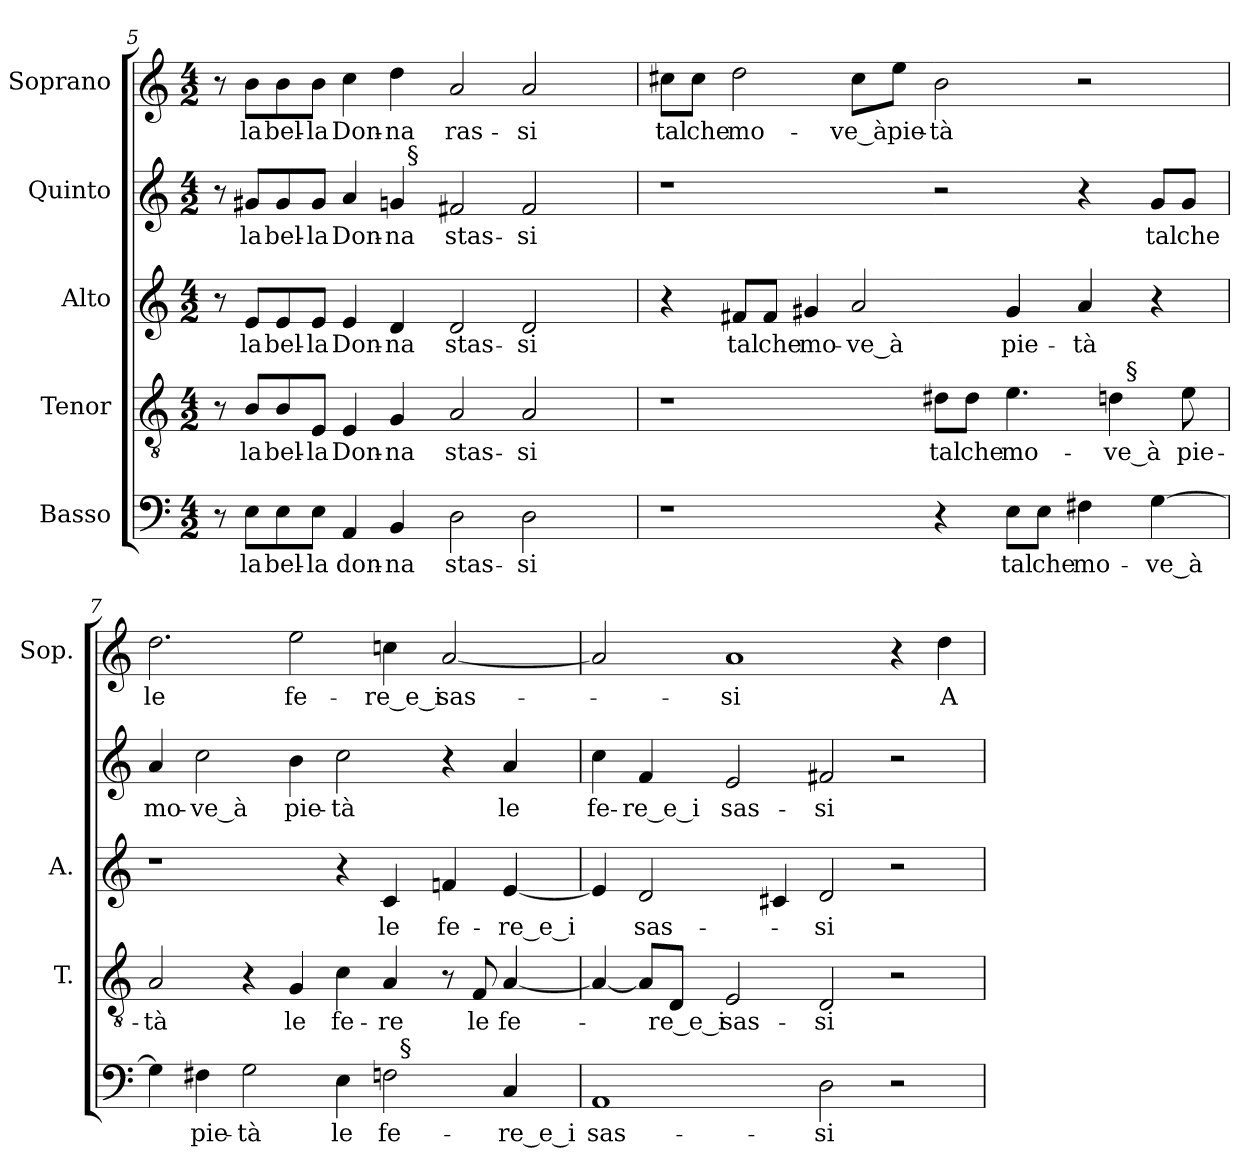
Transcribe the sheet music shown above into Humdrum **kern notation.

**kern	**text	**kern	**text	**kern	**text	**kern	**text	**kern	**text
*part5	*part5	*part4	*part4	*part3	*part3	*part2	*part2	*part1	*part1
*staff5	*staff5	*staff4	*staff4	*staff3	*staff3	*staff2	*staff2	*staff1	*staff1
*I"Basso	*	*I"Tenor	*	*I"Alto	*	*I"Quinto	*	*I"Soprano	*
*	*	*I'T.	*	*I'A.	*	*	*	*I'Sop.	*
*clefF4	*	*clefGv2	*	*clefG2	*	*clefG2	*	*clefG2	*
*	*	*ITrd7c12	*	*	*	*	*	*	*
*k[]	*	*k[]	*	*k[]	*	*k[]	*	*k[]	*
*C:	*	*C:	*	*C:	*	*C:	*	*C:	*
*M4/2	*	*M4/2	*	*M4/2	*	*M4/2	*	*M4/2	*
=5	=5	=5	=5	=5	=5	=5	=5	=5	=5
*	*	*	*	*	*	*^	*	*	*
8r	.	8r	.	8r	.	8r	2ryy	.	8r	.
!	!LO:LY:b:color=#000000	!	!	!	!	!	!	!	!	!
!	!	!	!LO:LY:b:color=#000000	!	!	!	!	!	!	!
!	!	!	!	!	!LO:LY:b:color=#000000	!	!	!	!	!
!	!	!	!	!	!	!	!	!LO:LY:b:color=#000000	!	!
!	!	!	!	!	!	!	!	!	!	!LO:LY:b:color=#000000
8Ei\L	la	8BBi/L	la	8ei/L	la	8g#Xi/L	.	la	8bi\L	la
!	!LO:LY:b:color=#000000	!	!	!	!	!	!	!	!	!
!	!	!	!LO:LY:b:color=#000000	!	!	!	!	!	!	!
!	!	!	!	!	!LO:LY:b:color=#000000	!	!	!	!	!
!	!	!	!	!	!	!	!	!LO:LY:b:color=#000000	!	!
!	!	!	!	!	!	!	!	!	!	!LO:LY:b:color=#000000
8Ei\	bel-	8BBi/	bel-	8ei/	bel-	8g#i/	.	bel-	8bi\	bel-
!	!LO:LY:b:color=#000000	!	!	!	!	!	!	!	!	!
!	!	!	!LO:LY:b:color=#000000	!	!	!	!	!	!	!
!	!	!	!	!	!LO:LY:b:color=#000000	!	!	!	!	!
!	!	!	!	!	!	!	!	!LO:LY:b:color=#000000	!	!
!	!	!	!	!	!	!	!	!	!	!LO:LY:b:color=#000000
8Ei\J	-la	8EEi/J	-la	8ei/J	-la	8g#i/J	.	-la	8bi\J	-la
!	!LO:LY:b:color=#000000	!	!	!	!	!	!	!	!	!
!	!	!	!LO:LY:b:color=#000000	!	!	!	!	!	!	!
!	!	!	!	!	!LO:LY:b:color=#000000	!	!	!	!	!
!	!	!	!	!	!	!	!	!LO:LY:b:color=#000000	!	!
!	!	!	!	!	!	!	!	!	!	!LO:LY:b:color=#000000
4AAi/	don-	4EEi/	Don-	4ei/	Don-	4ai/	4ryy	Don-	4cci\	Don-
!	!LO:LY:b:color=#000000	!	!	!	!	!	!	!	!	!
!	!	!	!LO:LY:b:color=#000000	!	!	!	!	!	!	!
!	!	!	!	!	!LO:LY:b:color=#000000	!	!	!	!	!
!	!	!	!	!	!	!	!	!LO:LY:b:color=#000000	!	!
!	!	!	!	!	!	!	!	!	!	!LO:LY:b:color=#000000
4BBi/	-na	4GGi/	-na	4di/	-na	4gi/	32ryy	-na	4ddi\	-na
.	.	.	.	.	.	.	256ryy	.	.	.
!	!	!	!	!	!	!	!LO:TX:a:t=§	!	!	!
.	.	.	.	.	.	.	1ryy	.	.	.
!	!LO:LY:b:color=#000000	!	!	!	!	!	!	!	!	!
!	!	!	!LO:LY:b:color=#000000	!	!	!	!	!	!	!
!	!	!	!	!	!LO:LY:b:color=#000000	!	!	!	!	!
!	!	!	!	!	!	!	!	!LO:LY:b:color=#000000	!	!
!	!	!	!	!	!	!	!	!	!	!LO:LY:b:color=#000000
2Di\	stas-	2AAi/	stas-	2di/	stas-	2f#Xi/	.	stas-	2ai/	ras-
!	!LO:LY:b:color=#000000	!	!	!	!	!	!	!	!	!
!	!	!	!LO:LY:b:color=#000000	!	!	!	!	!	!	!
!	!	!	!	!	!LO:LY:b:color=#000000	!	!	!	!	!
!	!	!	!	!	!	!	!	!LO:LY:b:color=#000000	!	!
!	!	!	!	!	!	!	!	!	!	!LO:LY:b:color=#000000
2Di\	-si	2AAi/	-si	2di/	-si	2f#i/	.	-si	2ai/	-si
.	.	.	.	.	.	.	8ryy	.	.	.
.	.	.	.	.	.	.	16ryy	.	.	.
.	.	.	.	.	.	.	64..ryy	.	.	.
*	*	*	*	*	*	*v	*v	*	*	*
!!LO:LB:g=z
=6	=6	=6	=6	=6	=6	=6	=6	=6	=6
*	*	*	*	*	*	*^	*	*	*
!	!	!	!	!	!	!	!	!	!	!LO:LY:b:color=#000000
*	*	*^	*	*	*	*v	*v	*	*	*
1r	.	1r	1ryy	.	4r	.	1r	.	8cc#Xi\L	tal
!	!	!	!	!	!	!	!	!	!	!LO:LY:b:color=#000000
.	.	.	.	.	.	.	.	.	8cc#i\J	che
!	!	!	!	!	!	!LO:LY:b:color=#000000	!	!	!	!
!	!	!	!	!	!	!	!	!	!	!LO:LY:b:color=#000000
.	.	.	.	.	8f#Xi/L	tal	.	.	2ddi\	mo-
!	!	!	!	!	!	!LO:LY:b:color=#000000	!	!	!	!
.	.	.	.	.	8f#i/J	che	.	.	.	.
!	!	!	!	!	!	!LO:LY:b:color=#000000	!	!	!	!
.	.	.	.	.	4g#Xi/	mo-	.	.	.	.
!	!	!	!	!	!	!LO:LY:b:color=#000000	!	!	!	!
!	!	!	!	!	!	!	!	!	!	!LO:LY:b:color=#000000
.	.	.	.	.	2ai/	-ve_à	.	.	8cc#i\L	-ve_à
!	!	!	!	!	!	!	!	!	!	!LO:LY:b:color=#000000
.	.	.	.	.	.	.	.	.	8eei\J	pie-
!	!	!	!	!LO:LY:b:color=#000000	!	!	!	!	!	!
!	!	!	!	!	!	!	!	!	!	!LO:LY:b:color=#000000
4r	.	8D#Xi\L	2ryy	tal	.	.	2r	.	2bi\	-tà
!	!	!	!	!LO:LY:b:color=#000000	!	!	!	!	!	!
.	.	8D#i\J	.	che	.	.	.	.	.	.
!	!LO:LY:b:color=#000000	!	!	!	!	!	!	!	!	!
!	!	!	!	!LO:LY:b:color=#000000	!	!	!	!	!	!
!	!	!	!	!	!	!LO:LY:b:color=#000000	!	!	!	!
8Ei\L	tal	4.Ei\	.	mo-	4g#i/	pie-	.	.	.	.
!	!LO:LY:b:color=#000000	!	!	!	!	!	!	!	!	!
8Ei\J	che	.	.	.	.	.	.	.	.	.
!	!LO:LY:b:color=#000000	!	!	!	!	!	!	!	!	!
!	!	!	!	!	!	!LO:LY:b:color=#000000	!	!	!	!
4F#Xi\	mo-	.	8ryy	.	4ai/	-tà	4r	.	2r	.
!	!	!	!	!LO:LY:b:color=#000000	!	!	!	!	!	!
.	.	4Di\	32ryy	-ve_à	.	.	.	.	.	.
.	.	.	256ryy	.	.	.	.	.	.	.
!	!	!	!LO:TX:a:t=§	!	!	!	!	!	!	!
.	.	.	4ryy	.	.	.	.	.	.	.
!	!LO:LY:b:color=#000000	!	!	!	!	!	!	!	!	!
!	!	!	!	!	!	!	!	!LO:LY:b:color=#000000	!	!
[>4Gi\	-ve_à	.	.	.	4r	.	8gi/L	tal	.	.
!	!	!	!	!LO:LY:b:color=#000000	!	!	!	!	!	!
!	!	!	!	!	!	!	!	!LO:LY:b:color=#000000	!	!
.	.	8Ei\	.	pie-	.	.	8gi/J	che	.	.
.	.	.	16ryy	.	.	.	.	.	.	.
.	.	.	64..ryy	.	.	.	.	.	.	.
*	*	*v	*v	*	*	*	*	*	*	*
=7	=7	=7	=7	=7	=7	=7	=7	=7	=7
*	*	*^	*	*	*	*	*	*	*
!	!	!	!	!LO:LY:b:color=#000000	!	!	!	!	!	!
*	*	*v	*v	*	*	*	*	*	*	*
*	*	*^	*	*	*	*	*	*	*
!	!	!	!	!	!	!	!	!LO:LY:b:color=#000000	!	!
*	*	*v	*v	*	*	*	*	*	*	*
*	*	*^	*	*	*	*	*	*	*
!	!	!	!	!	!	!	!	!	!	!LO:LY:b:color=#000000
*^	*	*v	*v	*	*	*	*	*	*	*
4Gi\]	1ryy	.	2AAi/	-tà	1r	.	4ai/	mo-	2.ddi\	le
!	!	!LO:LY:b:color=#000000	!	!	!	!	!	!	!	!
!	!	!	!	!	!	!	!	!LO:LY:b:color=#000000	!	!
4F#Xi\	.	pie-	.	.	.	.	2cci\	-ve_à	.	.
!	!	!LO:LY:b:color=#000000	!	!	!	!	!	!	!	!
2Gi\	.	-tà	4r	.	.	.	.	.	.	.
!	!	!	!	!LO:LY:b:color=#000000	!	!	!	!	!	!
!	!	!	!	!	!	!	!	!LO:LY:b:color=#000000	!	!
!	!	!	!	!	!	!	!	!	!	!LO:LY:b:color=#000000
.	.	.	4GGi/	le	.	.	4bi\	pie-	2eei\	fe-
!	!	!LO:LY:b:color=#000000	!	!	!	!	!	!	!	!
!	!	!	!	!LO:LY:b:color=#000000	!	!	!	!	!	!
!	!	!	!	!	!	!	!	!LO:LY:b:color=#000000	!	!
4Ei\	4ryy	le	4Ci\	fe-	4r	.	2cci\	-tà	.	.
!	!	!LO:LY:b:color=#000000	!	!	!	!	!	!	!	!
!	!	!	!	!LO:LY:b:color=#000000	!	!	!	!	!	!
!	!	!	!	!	!	!LO:LY:b:color=#000000	!	!	!	!
!	!	!	!	!	!	!	!	!	!	!LO:LY:b:color=#000000
2Fi\	32ryy	fe-	4AAi/	-re	4ci/	le	.	.	4ccni\	-re_e_i
.	256ryy	.	.	.	.	.	.	.	.	.
!	!LO:TX:a:t=§	!	!	!	!	!	!	!	!	!
.	2ryy	.	.	.	.	.	.	.	.	.
!	!	!	!	!	!	!LO:LY:b:color=#000000	!	!	!	!
!	!	!	!	!	!	!	!	!	!	!LO:LY:b:color=#000000
.	.	.	8r	.	4fni/	fe-	4r	.	[<2ai/	sas-
!	!	!	!	!LO:LY:b:color=#000000	!	!	!	!	!	!
.	.	.	8FFi/	le	.	.	.	.	.	.
!	!	!LO:LY:b:color=#000000	!	!	!	!	!	!	!	!
!	!	!	!	!LO:LY:b:color=#000000	!	!	!	!	!	!
!	!	!	!	!	!	!LO:LY:b:color=#000000	!	!	!	!
!	!	!	!	!	!	!	!	!LO:LY:b:color=#000000	!	!
4Ci/	.	-re_e_i	[<4AAi/	fe-	[<4ei/	-re_e_i	4ai/	le	.	.
.	8ryy	.	.	.	.	.	.	.	.	.
.	16ryy	.	.	.	.	.	.	.	.	.
.	64..ryy	.	.	.	.	.	.	.	.	.
*v	*v	*	*	*	*	*	*	*	*	*
=8	=8	=8	=8	=8	=8	=8	=8	=8	=8
*^	*	*	*	*	*	*	*	*	*
!	!	!LO:LY:b:color=#000000	!	!	!	!	!	!	!	!
*v	*v	*	*	*	*	*	*	*	*	*
*^	*	*	*	*	*	*	*	*	*
!	!	!	!	!	!	!	!	!LO:LY:b:color=#000000	!	!
*v	*v	*	*	*	*	*	*	*	*	*
1AAi	sas-	4AAi/_<	.	4ei/]	.	4cci\	fe-	2ai/]	.
!	!	!	!	!	!LO:LY:b:color=#000000	!	!	!	!
!	!	!	!	!	!	!	!LO:LY:b:color=#000000	!	!
.	.	8AAi/L]	.	2di/	sas-	4fi/	-re_e_i	.	.
!	!	!	!LO:LY:b:color=#000000	!	!	!	!	!	!
.	.	8DDi/J	-re_e_i	.	.	.	.	.	.
!	!	!	!LO:LY:b:color=#000000	!	!	!	!	!	!
!	!	!	!	!	!	!	!LO:LY:b:color=#000000	!	!
!	!	!	!	!	!	!	!	!	!LO:LY:b:color=#000000
.	.	2EEi/	sas-	.	.	2ei/	sas-	1ai	-si
.	.	.	.	4c#Xi/	.	.	.	.	.
!	!LO:LY:b:color=#000000	!	!	!	!	!	!	!	!
!	!	!	!LO:LY:b:color=#000000	!	!	!	!	!	!
!	!	!	!	!	!LO:LY:b:color=#000000	!	!	!	!
!	!	!	!	!	!	!	!LO:LY:b:color=#000000	!	!
2Di\	-si	2DDi/	-si	2di/	-si	2f#Xi/	-si	.	.
2r	.	2r	.	2r	.	2r	.	4r	.
!	!	!	!	!	!	!	!	!	!LO:LY:b:color=#000000
.	.	.	.	.	.	.	.	4ddi\	A-
=	=	=	=	=	=	=	=	=	=
*-	*-	*-	*-	*-	*-	*-	*-	*-	*-
